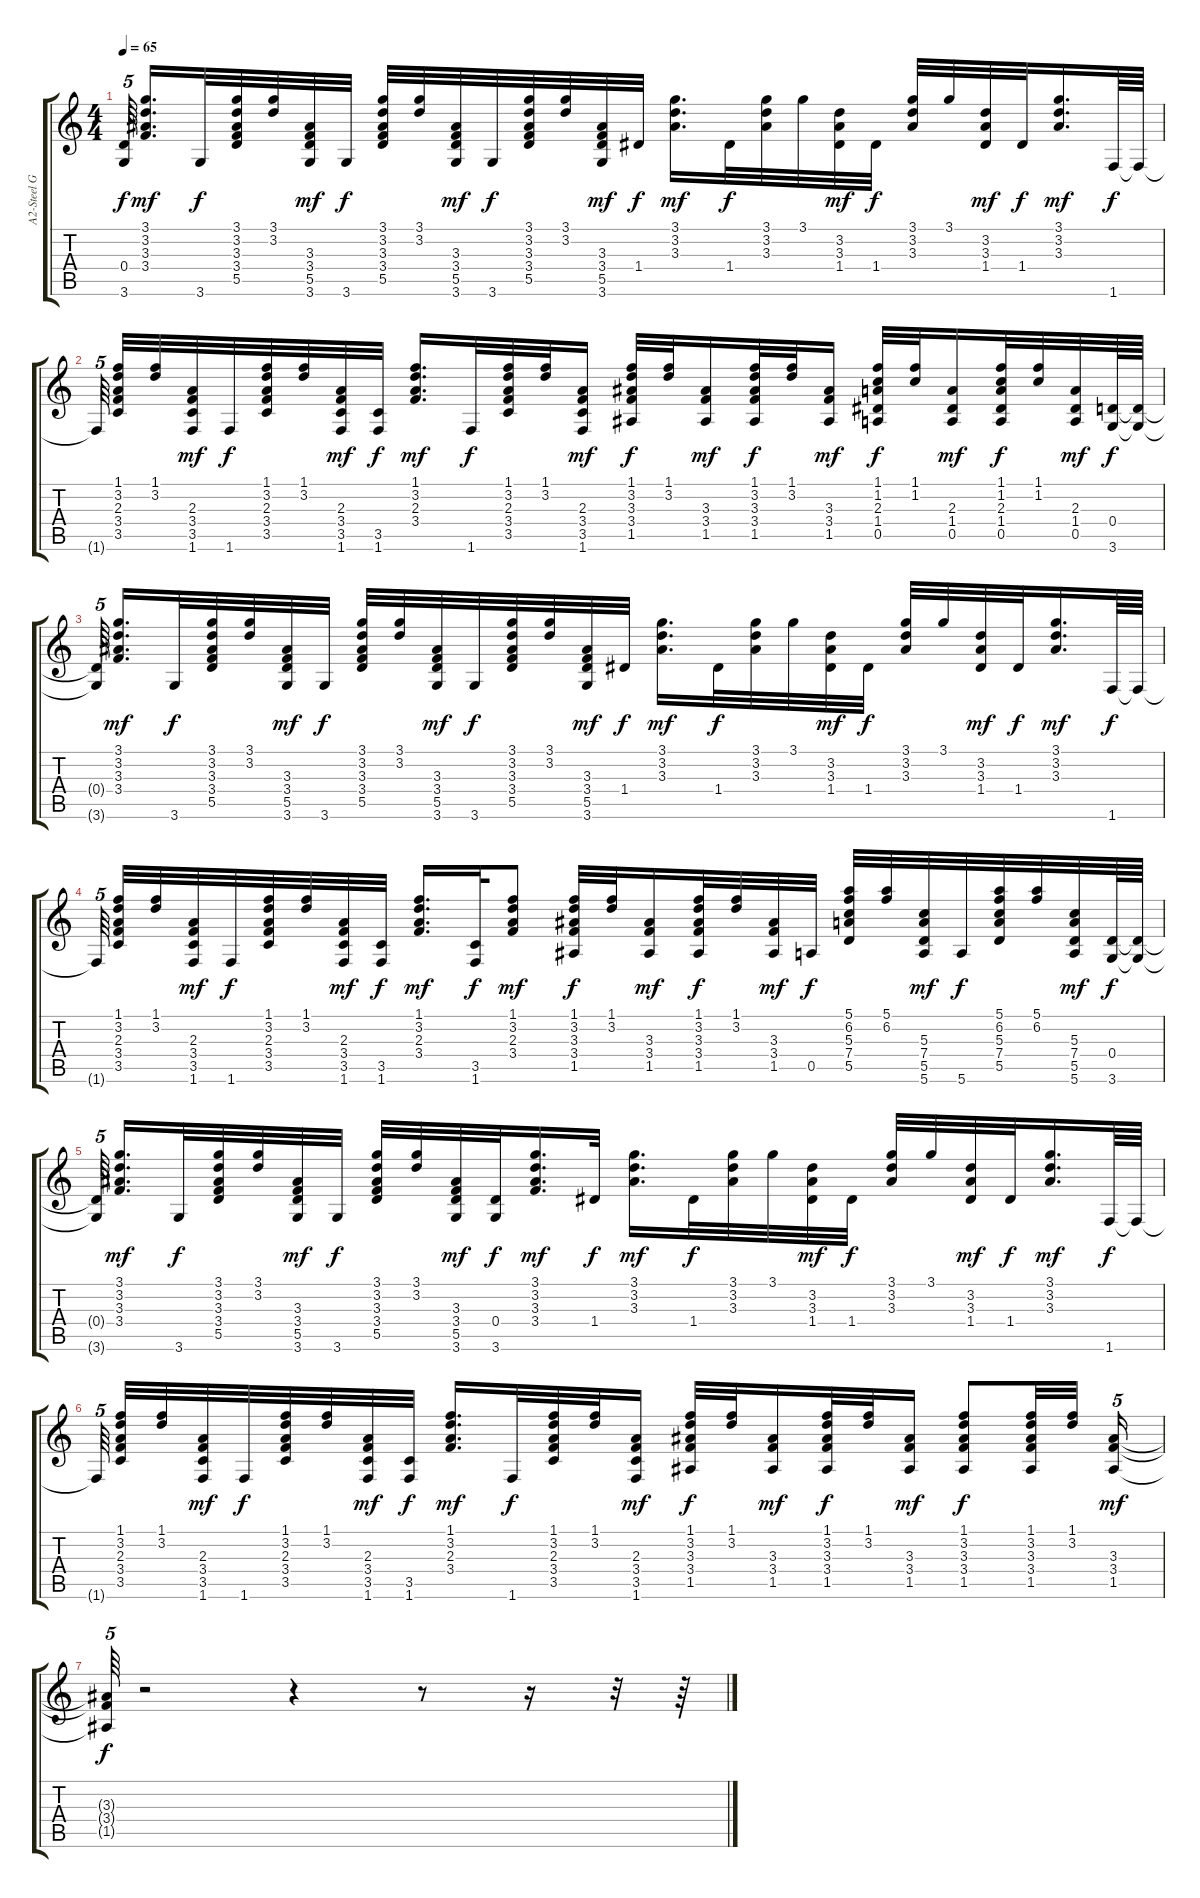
\track ("A2-Steel Gt.2  " "A2-Steel G") {instrument acousticguitarsteel}
\staff {score tabs}
\tuning (E4 B3 G3 D3 A2 E2) {hide}
\ts (4 4)
\tempo 65
\clef g2
\ks c
(0.4{t} 3.6{t}).64{tu (5 4) dy f} (3.1 3.2 3.3 3.4).16{d dy mf} 3.6.32{dy f} (3.1 3.2 3.3 3.4 5.5).32 (3.1 3.2).32 (3.3 3.4 5.5 3.6).32{dy mf} 3.6.32{dy f} (3.1 3.2 3.3 3.4 5.5).32 (3.1 3.2).32 (3.3 3.4 5.5 3.6).32{dy mf} 3.6.32{dy f} (3.1 3.2 3.3 3.4 5.5).32 (3.1 3.2).32 (3.3 3.4 5.5 3.6).32{dy mf} 1.4.32{dy f} (3.1 3.2 3.3).16{d dy mf} 1.4.32{dy f} (3.1 3.2 3.3).32 3.1.32 (3.2 3.3 1.4).32{dy mf} 1.4.32{dy f} (3.1 3.2 3.3).32 3.1.32 (3.2 3.3 1.4).32{dy mf} 1.4.32{dy f} (3.1 3.2 3.3).16{d dy mf} 1.6.64{dy f} 1.6{t}.64 |
1.6{t}.64{tu (5 4)} (1.1 3.2 2.3 3.4 3.5).32 (1.1 3.2).32 (2.3 3.4 3.5 1.6).32{dy mf} 1.6.32{dy f} (1.1 3.2 2.3 3.4 3.5).32 (1.1 3.2).32 (2.3 3.4 3.5 1.6).32{dy mf} (3.5 1.6).32{dy f} (1.1 3.2 2.3 3.4).16{d dy mf} 1.6.32{dy f} (1.1 3.2 2.3 3.4 3.5).32 (1.1 3.2).32 (2.3 3.4 3.5 1.6).16{dy mf} (1.1 3.2 3.3 3.4 1.5).32{dy f} (1.1 3.2).32 (3.3 3.4 1.5).16{dy mf} (1.1 3.2 3.3 3.4 1.5).32{dy f} (1.1 3.2).32 (3.3 3.4 1.5).16{dy mf} (1.1 1.2 2.3 1.4 0.5).32{dy f} (1.1 1.2).32 (2.3 1.4 0.5).16{dy mf} (1.1 1.2 2.3 1.4 0.5).32{dy f} (1.1 1.2).32 (2.3 1.4 0.5).32{dy mf} (0.4 3.6).64{dy f} (0.4{t} 3.6{t}).64 |
(0.4{t} 3.6{t}).64{tu (5 4)} (3.1 3.2 3.3 3.4).16{d dy mf} 3.6.32{dy f} (3.1 3.2 3.3 3.4 5.5).32 (3.1 3.2).32 (3.3 3.4 5.5 3.6).32{dy mf} 3.6.32{dy f} (3.1 3.2 3.3 3.4 5.5).32 (3.1 3.2).32 (3.3 3.4 5.5 3.6).32{dy mf} 3.6.32{dy f} (3.1 3.2 3.3 3.4 5.5).32 (3.1 3.2).32 (3.3 3.4 5.5 3.6).32{dy mf} 1.4.32{dy f} (3.1 3.2 3.3).16{d dy mf} 1.4.32{dy f} (3.1 3.2 3.3).32 3.1.32 (3.2 3.3 1.4).32{dy mf} 1.4.32{dy f} (3.1 3.2 3.3).32 3.1.32 (3.2 3.3 1.4).32{dy mf} 1.4.32{dy f} (3.1 3.2 3.3).16{d dy mf} 1.6.64{dy f} 1.6{t}.64 |
1.6{t}.64{tu (5 4)} (1.1 3.2 2.3 3.4 3.5).32 (1.1 3.2).32 (2.3 3.4 3.5 1.6).32{dy mf} 1.6.32{dy f} (1.1 3.2 2.3 3.4 3.5).32 (1.1 3.2).32 (2.3 3.4 3.5 1.6).32{dy mf} (3.5 1.6).32{dy f} (1.1 3.2 2.3 3.4).16{d dy mf} (3.5 1.6).32{dy f} (1.1 3.2 2.3 3.4).8{dy mf} (1.1 3.2 3.3 3.4 1.5).32{dy f} (1.1 3.2).32 (3.3 3.4 1.5).16{dy mf} (1.1 3.2 3.3 3.4 1.5).32{dy f} (1.1 3.2).32 (3.3 3.4 1.5).32{dy mf} 0.5.32{dy f} (5.1 6.2 5.3 7.4 5.5).32 (5.1 6.2).32 (5.3 7.4 5.5 5.6).32{dy mf} 5.6.32{dy f} (5.1 6.2 5.3 7.4 5.5).32 (5.1 6.2).32 (5.3 7.4 5.5 5.6).32{dy mf} (0.4 3.6).64{dy f} (0.4{t} 3.6{t}).64 |
(0.4{t} 3.6{t}).64{tu (5 4)} (3.1 3.2 3.3 3.4).16{d dy mf} 3.6.32{dy f} (3.1 3.2 3.3 3.4 5.5).32 (3.1 3.2).32 (3.3 3.4 5.5 3.6).32{dy mf} 3.6.32{dy f} (3.1 3.2 3.3 3.4 5.5).32 (3.1 3.2).32 (3.3 3.4 5.5 3.6).32{dy mf} (0.4 3.6).32{dy f} (3.1 3.2 3.3 3.4).16{d dy mf} 1.4.32{dy f} (3.1 3.2 3.3).16{d dy mf} 1.4.32{dy f} (3.1 3.2 3.3).32 3.1.32 (3.2 3.3 1.4).32{dy mf} 1.4.32{dy f} (3.1 3.2 3.3).32 3.1.32 (3.2 3.3 1.4).32{dy mf} 1.4.32{dy f} (3.1 3.2 3.3).16{d dy mf} 1.6.64{dy f} 1.6{t}.64 |
1.6{t}.64{tu (5 4)} (1.1 3.2 2.3 3.4 3.5).32 (1.1 3.2).32 (2.3 3.4 3.5 1.6).32{dy mf} 1.6.32{dy f} (1.1 3.2 2.3 3.4 3.5).32 (1.1 3.2).32 (2.3 3.4 3.5 1.6).32{dy mf} (3.5 1.6).32{dy f} (1.1 3.2 2.3 3.4).16{d dy mf} 1.6.32{dy f} (1.1 3.2 2.3 3.4 3.5).32 (1.1 3.2).32 (2.3 3.4 3.5 1.6).16{dy mf} (1.1 3.2 3.3 3.4 1.5).32{dy f} (1.1 3.2).32 (3.3 3.4 1.5).16{dy mf} (1.1 3.2 3.3 3.4 1.5).32{dy f} (1.1 3.2).32 (3.3 3.4 1.5).16{dy mf} (1.1 3.2 3.3 3.4 1.5).8{dy f} (1.1 3.2 3.3 3.4 1.5).32 (1.1 3.2).32 (3.3 3.4 1.5).16{tu (5 4) dy mf} |
(3.3{t} 3.4{t} 1.5{t}).64{tu (5 4) dy f} r.2 r.4 r.8 r.16 r.32 r.64
